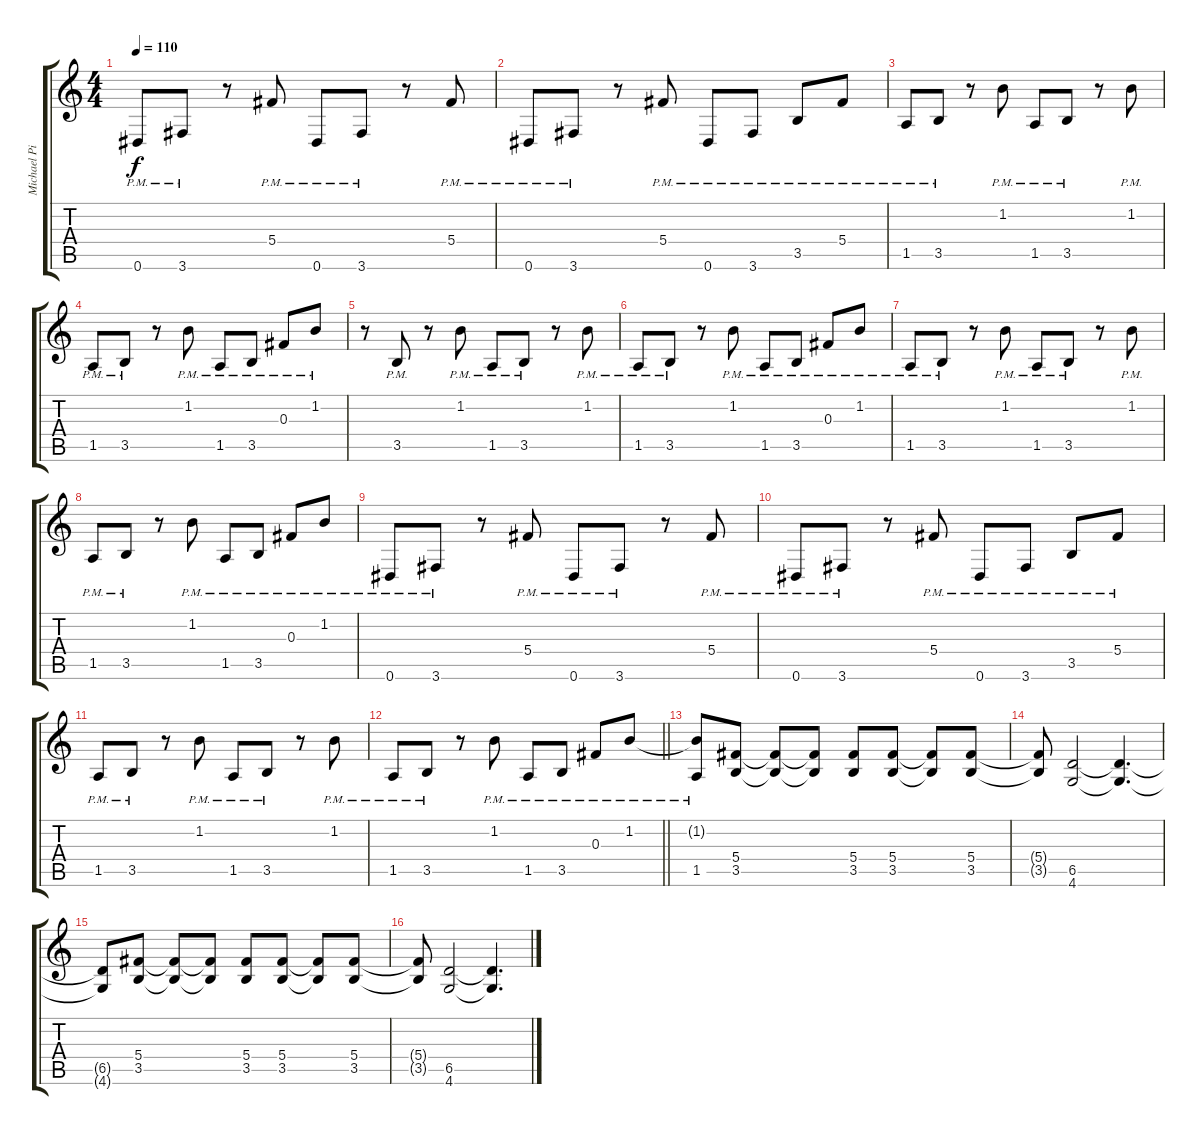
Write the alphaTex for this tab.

\track ("Michael Pitt" "Michael Pi") {instrument electricguitarclean}
\staff {score tabs}
\tuning (Eb4 Bb3 Gb3 Db3 Ab2 Eb2) {hide}
\ts (4 4)
\tempo 110
\clef g2
\ks c
0.6{pm}.8{dy f} 3.6{pm}.8 r.8 5.4{pm}.8 0.6{pm}.8 3.6{pm}.8 r.8 5.4{pm}.8 |
0.6{pm}.8 3.6{pm}.8 r.8 5.4{pm}.8 0.6{pm}.8 3.6{pm}.8 3.5{pm}.8 5.4{pm}.8 |
1.5{pm}.8 3.5{pm}.8 r.8 1.2{pm}.8 1.5{pm}.8 3.5{pm}.8 r.8 1.2{pm}.8 |
1.5{pm}.8 3.5{pm}.8 r.8 1.2{pm}.8 1.5{pm}.8 3.5{pm}.8 0.3{pm}.8 1.2{pm}.8 |
r.8 3.5{pm}.8 r.8 1.2{pm}.8 1.5{pm}.8 3.5{pm}.8 r.8 1.2{pm}.8 |
1.5{pm}.8 3.5{pm}.8 r.8 1.2{pm}.8 1.5{pm}.8 3.5{pm}.8 0.3{pm}.8 1.2{pm}.8 |
1.5{pm}.8 3.5{pm}.8 r.8 1.2{pm}.8 1.5{pm}.8 3.5{pm}.8 r.8 1.2{pm}.8 |
1.5{pm}.8 3.5{pm}.8 r.8 1.2{pm}.8 1.5{pm}.8 3.5{pm}.8 0.3{pm}.8 1.2{pm}.8 |
0.6{pm}.8 3.6{pm}.8 r.8 5.4{pm}.8 0.6{pm}.8 3.6{pm}.8 r.8 5.4{pm}.8 |
0.6{pm}.8 3.6{pm}.8 r.8 5.4{pm}.8 0.6{pm}.8 3.6{pm}.8 3.5{pm}.8 5.4{pm}.8 |
1.5{pm}.8 3.5{pm}.8 r.8 1.2{pm}.8 1.5{pm}.8 3.5{pm}.8 r.8 1.2{pm}.8 |
\barLineRight lightlight
1.5{pm}.8 3.5{pm}.8 r.8 1.2{pm}.8 1.5{pm}.8 3.5{pm}.8 0.3{pm}.8 1.2{pm}.8 |
(1.2{t} 1.5{pm}).8 (5.4 3.5).8{instrument distortionguitar} (5.4{t} 3.5{t}).8 (5.4{t} 3.5{t}).8 (5.4 3.5).8 (5.4 3.5).8 (5.4{t} 3.5{t}).8 (5.4 3.5).8 |
(5.4{t} 3.5{t}).8 (6.5 4.6).2 (6.5{t} 4.6{t}).4{d} |
(6.5{t} 4.6{t}).8 (5.4 3.5).8 (5.4{t} 3.5{t}).8 (5.4{t} 3.5{t}).8 (5.4 3.5).8 (5.4 3.5).8 (5.4{t} 3.5{t}).8 (5.4 3.5).8 |
(5.4{t} 3.5{t}).8 (6.5 4.6).2 (6.5{t} 4.6{t}).4{d}
